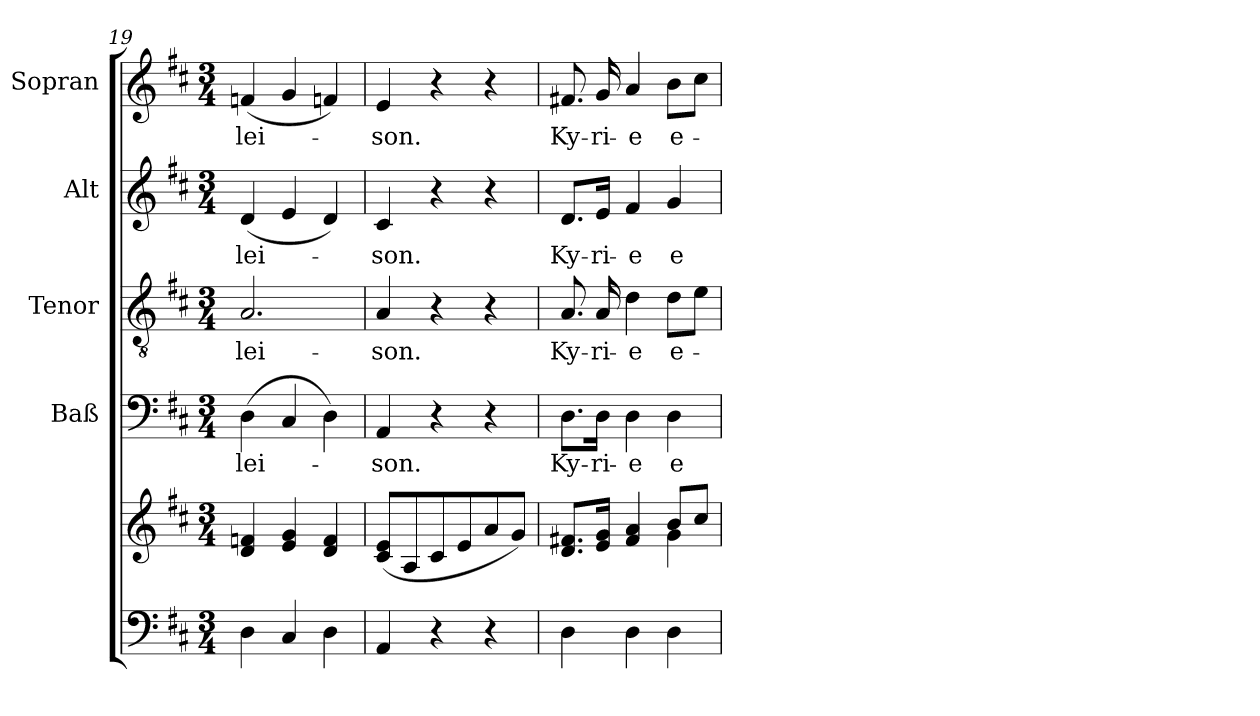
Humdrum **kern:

**kern	**kern	**kern	**text	**kern	**text	**kern	**text	**kern	**text
*part5	*part5	*part4	*part4	*part3	*part3	*part2	*part2	*part1	*part1
*staff6	*staff5	*staff4	*staff4	*staff3	*staff3	*staff2	*staff2	*staff1	*staff1
*	*	*I"Baß	*	*I"Tenor	*	*I"Alt	*	*I"Sopran	*
*clefF4	*clefG2	*clefF4	*	*clefGv2	*	*clefG2	*	*clefG2	*
*k[f#c#]	*k[f#c#]	*k[f#c#]	*	*k[f#c#]	*	*k[f#c#]	*	*k[f#c#]	*
*D:	*D:	*D:	*	*D:	*	*D:	*	*D:	*
*M3/4	*M3/4	*M3/4	*	*M3/4	*	*M3/4	*	*M3/4	*
=19	=19	=19	=19	=19	=19	=19	=19	=19	=19
!	!	!	!LO:LY:b	!	!LO:LY:b	!	!LO:LY:b	!	!LO:LY:b
4D\	4d/ 4fn/	(>4D\	-lei-	2.A/	-lei-	(4d/	-lei-	(<4fn/	-lei-
4C#/	4e/ 4g/	4C#/	.	.	.	4e/	.	4g/	.
4D\	4d/ 4f/	4D\)	.	.	.	4d/)	.	4fn/)	.
=20	=20	=20	=20	=20	=20	=20	=20	=20	=20
!	!	!	!LO:LY:b	!	!LO:LY:b	!	!LO:LY:b	!	!LO:LY:b
4AA/	(<8c#/ 8e/L	4AA/	-son.	4A/	-son.	4c#/	-son.	4e/	-son.
.	8A/	.	.	.	.	.	.	.	.
4r	8c#/	4r	.	4r	.	4r	.	4r	.
.	8e/	.	.	.	.	.	.	.	.
4r	8a/	4r	.	4r	.	4r	.	4r	.
.	8g/J)	.	.	.	.	.	.	.	.
=21	=21	=21	=21	=21	=21	=21	=21	=21	=21
*	*^	*	*	*	*	*	*	*	*
!	!	!	!	!LO:LY:b	!	!LO:LY:b	!	!LO:LY:b	!	!LO:LY:b
4D\	8.d/ 8.f#X/L	2ryy	8.D\L	Ky-	8.A/	Ky-	8.d/L	Ky-	8.f#X/	Ky-
!	!	!	!	!LO:LY:b	!	!LO:LY:b	!	!LO:LY:b	!	!LO:LY:b
.	16e/ 16g/Jk	.	16D\Jk	-ri-	16A/	-ri-	16e/Jk	-ri-	16g/	-ri-
!	!	!	!	!LO:LY:b	!	!LO:LY:b	!	!LO:LY:b	!	!LO:LY:b
4D\	4f#/ 4a/	.	4D\	-e	4d\	-e	4f#/	-e	4a/	-e
!	!	!	!	!LO:LY:b	!	!LO:LY:b	!	!LO:LY:b	!	!LO:LY:b
4D\	8b/L	4g\	4D\	e-	8d\L	e-	4g/	e-	8b\L	e-
.	8cc#/J	.	.	.	8e\J	.	.	.	8cc#\J	.
*	*v	*v	*	*	*	*	*	*	*	*
=	=	=	=	=	=	=	=	=	=
*-	*-	*-	*-	*-	*-	*-	*-	*-	*-
